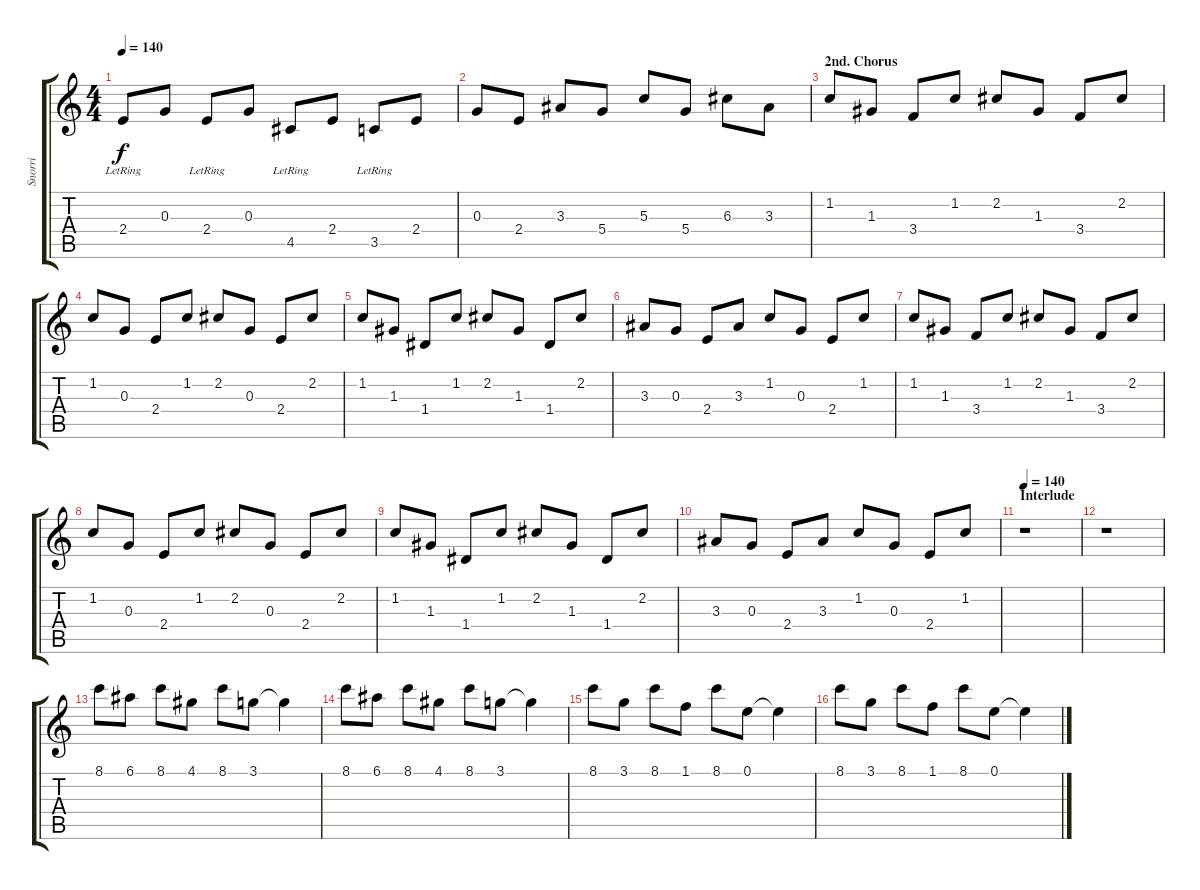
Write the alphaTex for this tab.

\track ("Snorri" "Snorri") {instrument distortionguitar}
\staff {score tabs}
\tuning (E4 B3 G3 D3 A2 E2) {hide}
\ts (4 4)
\tempo 140
\clef g2
\ks c
2.4{lr}.8{dy f} 0.3.8 2.4{lr}.8 0.3.8 4.5{lr}.8 2.4.8 3.5{lr}.8 2.4.8 |
0.3.8 2.4.8 3.3.8 5.4.8 5.3.8 5.4.8 6.3.8 3.3.8 |
\section ("" "2nd. Chorus")
1.2.8 1.3.8 3.4.8 1.2.8 2.2.8 1.3.8 3.4.8 2.2.8 |
1.2.8 0.3.8 2.4.8 1.2.8 2.2.8 0.3.8 2.4.8 2.2.8 |
1.2.8 1.3.8 1.4.8 1.2.8 2.2.8 1.3.8 1.4.8 2.2.8 |
3.3.8 0.3.8 2.4.8 3.3.8 1.2.8 0.3.8 2.4.8 1.2.8 |
1.2.8 1.3.8 3.4.8 1.2.8 2.2.8 1.3.8 3.4.8 2.2.8 |
1.2.8 0.3.8 2.4.8 1.2.8 2.2.8 0.3.8 2.4.8 2.2.8 |
1.2.8 1.3.8 1.4.8 1.2.8 2.2.8 1.3.8 1.4.8 2.2.8 |
3.3.8 0.3.8 2.4.8 3.3.8 1.2.8 0.3.8 2.4.8 1.2.8 |
\section ("" "Interlude")
\tempo 140
r.1 |
r.1 |
8.1.8 6.1.8 8.1.8 4.1.8 8.1.8 3.1.8 3.1{t}.4 |
8.1.8 6.1.8 8.1.8 4.1.8 8.1.8 3.1.8 3.1{t}.4 |
8.1.8 3.1.8 8.1.8 1.1.8 8.1.8 0.1.8 0.1{t}.4 |
8.1.8 3.1.8 8.1.8 1.1.8 8.1.8 0.1.8 0.1{t}.4
